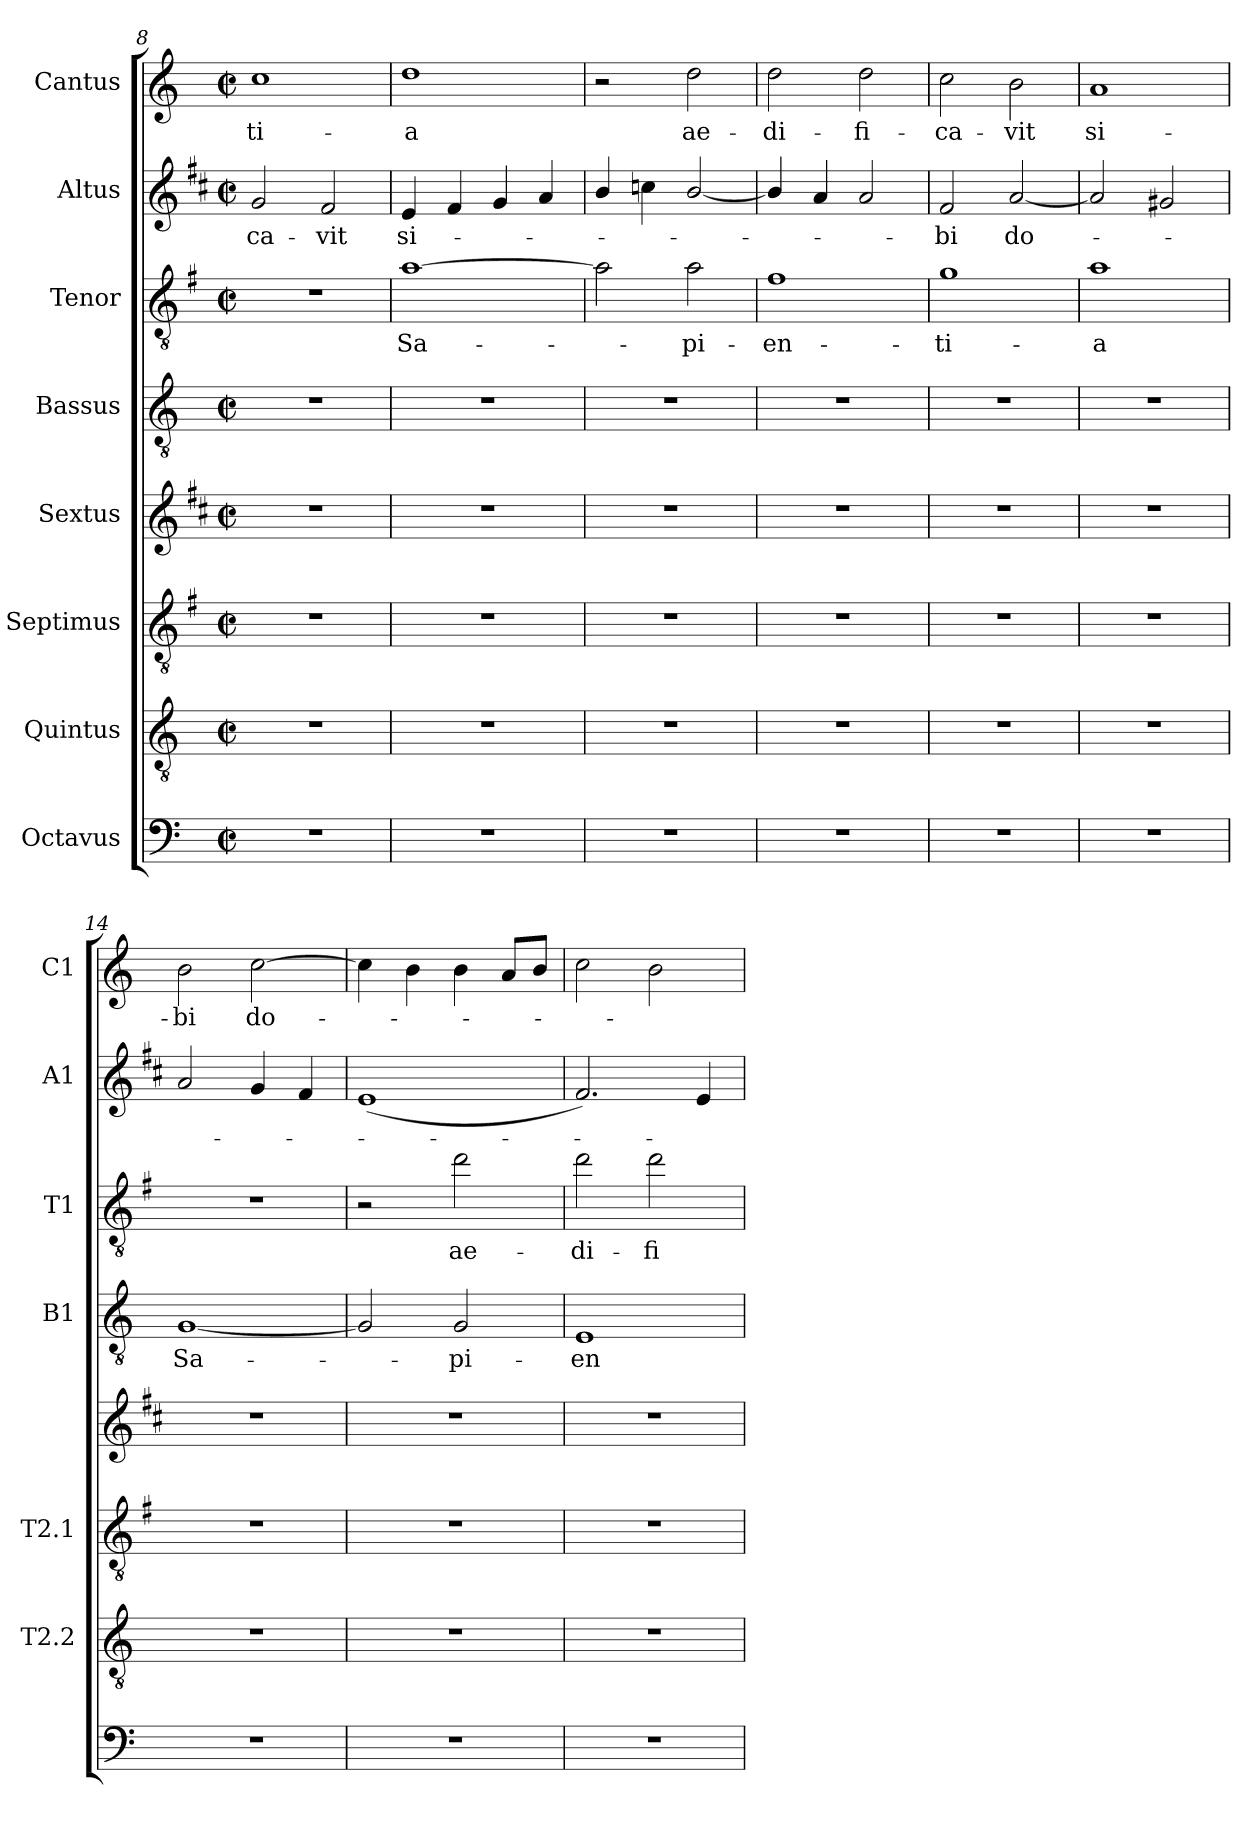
**kern	**kern	**kern	**kern	**kern	**text	**kern	**text	**kern	**text	**kern	**text
*part8	*part7	*part6	*part5	*part4	*part4	*part3	*part3	*part2	*part2	*part1	*part1
*staff8	*staff7	*staff6	*staff5	*staff4	*staff4	*staff3	*staff3	*staff2	*staff2	*staff1	*staff1
*I"Octavus	*I"Quintus	*I"Septimus	*I"Sextus	*I"Bassus	*	*I"Tenor	*	*I"Altus	*	*I"Cantus	*
*	*I'T2.2	*I'T2.1	*	*I'B1	*	*I'T1	*	*I'A1	*	*I'C1	*
!!LO:PB:g=z
*clefF4	*clefGv2	*clefGv2	*clefG2	*clefGv2	*	*clefGv2	*	*clefG2	*	*clefG2	*
*	*	*ITrd4c7	*ITrd1c2	*	*	*ITrd4c7	*	*ITrd1c2	*	*	*
*k[]	*k[]	*k[]	*k[]	*k[]	*	*k[]	*	*k[]	*	*k[]	*
*C:	*C:	*C:	*C:	*C:	*	*C:	*	*C:	*	*C:	*
*M2/2	*M2/2	*M2/2	*M2/2	*M2/2	*	*M2/2	*	*M2/2	*	*M2/2	*
*met(c|)	*met(c|)	*met(c|)	*met(c|)	*met(c|)	*	*met(c|)	*	*met(c|)	*	*met(c|)	*
=8	=8	=8	=8	=8	=8	=8	=8	=8	=8	=8	=8
!	!	!	!	!	!	!	!	!	!LO:LY:b	!	!LO:LY:b
1r	1r	1r	1r	1r	.	1r	.	2f/	-ca-	1cc	-ti-
!	!	!	!	!	!	!	!	!	!LO:LY:b	!	!
.	.	.	.	.	.	.	.	2e/	-vit	.	.
=9	=9	=9	=9	=9	=9	=9	=9	=9	=9	=9	=9
!	!	!	!	!	!	!	!LO:LY:b	!	!LO:LY:b	!	!LO:LY:b
1r	1r	1r	1r	1r	.	[1d	Sa-	4d/	si-	1dd	-a
.	.	.	.	.	.	.	.	4e/	.	.	.
.	.	.	.	.	.	.	.	4f/	.	.	.
.	.	.	.	.	.	.	.	4g/	.	.	.
=10	=10	=10	=10	=10	=10	=10	=10	=10	=10	=10	=10
1r	1r	1r	1r	1r	.	2d\]	.	4a/	.	2r	.
.	.	.	.	.	.	.	.	4b-X\	.	.	.
!	!	!	!	!	!	!	!LO:LY:b	!	!	!	!LO:LY:b
.	.	.	.	.	.	2d\	-pi-	[2a/	.	2dd\	ae-
=11	=11	=11	=11	=11	=11	=11	=11	=11	=11	=11	=11
!	!	!	!	!	!	!	!LO:LY:b	!	!	!	!LO:LY:b
1r	1r	1r	1r	1r	.	1B	-en-	4a/]	.	2dd\	-di-
.	.	.	.	.	.	.	.	4g/	.	.	.
!	!	!	!	!	!	!	!	!	!	!	!LO:LY:b
.	.	.	.	.	.	.	.	2g/	.	2dd\	-fi-
=12	=12	=12	=12	=12	=12	=12	=12	=12	=12	=12	=12
!	!	!	!	!	!	!	!LO:LY:b	!	!LO:LY:b	!	!LO:LY:b
1r	1r	1r	1r	1r	.	1c	-ti-	2e/	-bi	2cc\	-ca-
!	!	!	!	!	!	!	!	!	!LO:LY:b	!	!LO:LY:b
.	.	.	.	.	.	.	.	[2g/	do-	2b\	-vit
=13	=13	=13	=13	=13	=13	=13	=13	=13	=13	=13	=13
!	!	!	!	!	!	!	!LO:LY:b	!	!	!	!LO:LY:b
1r	1r	1r	1r	1r	.	1d	-a	2g/]	.	1a	si-
.	.	.	.	.	.	.	.	2f#X/	.	.	.
=14	=14	=14	=14	=14	=14	=14	=14	=14	=14	=14	=14
!	!	!	!	!	!LO:LY:b	!	!	!	!	!	!LO:LY:b
1r	1r	1r	1r	[1G	Sa-	1r	.	2g/	.	2b\	-bi
!	!	!	!	!	!	!	!	!	!	!	!LO:LY:b
.	.	.	.	.	.	.	.	4f/	.	[2cc\	do-
.	.	.	.	.	.	.	.	4e/	.	.	.
=15	=15	=15	=15	=15	=15	=15	=15	=15	=15	=15	=15
1r	1r	1r	1r	2G/]	.	2r	.	(<1d	.	4cc\]	.
.	.	.	.	.	.	.	.	.	.	4b\	.
!	!	!	!	!	!LO:LY:b	!	!LO:LY:b	!	!	!	!
.	.	.	.	2G/	-pi-	2g\	ae-	.	.	4b\	.
.	.	.	.	.	.	.	.	.	.	8a/L	.
.	.	.	.	.	.	.	.	.	.	8b/J	.
!!LO:LB:g=z
=16	=16	=16	=16	=16	=16	=16	=16	=16	=16	=16	=16
!	!	!	!	!	!LO:LY:b	!	!LO:LY:b	!	!	!	!
1r	1r	1r	1r	1E	-en-	2g\	-di-	2.e/)	.	2cc\	.
!	!	!	!	!	!	!	!LO:LY:b	!	!	!	!
.	.	.	.	.	.	2g\	-fi-	.	.	2b\	.
.	.	.	.	.	.	.	.	4d/	.	.	.
=	=	=	=	=	=	=	=	=	=	=	=
*-	*-	*-	*-	*-	*-	*-	*-	*-	*-	*-	*-
